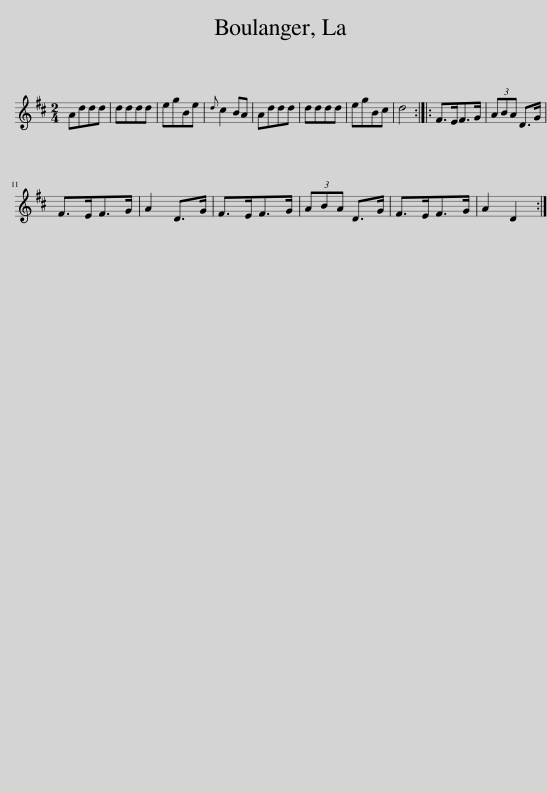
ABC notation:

X:1
L:1/8
M:2/4
I:linebreak $
K:D
V:1 treble
V:1
 Addd | dddd | egBe |{d} c2 BA | Addd | %5
 dddd | egBc | d4 :: F>EF>G | (3ABA D>G |$ %10
 F>EF>G | A2 D>G | F>EF>G | (3ABA D>G | F>EF>G | %15
 A2 D2 :| %16
